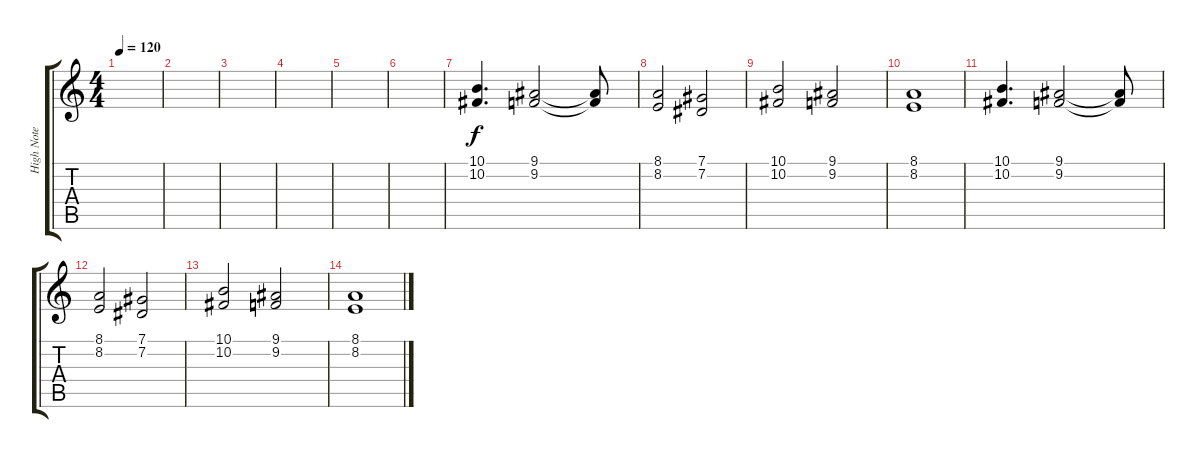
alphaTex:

\track ("High Note Sample" "High Note ") {instrument synthstrings2}
\staff {score tabs}
\tuning (Db4 Ab3 E3 B2 Gb2 B1) {hide}
\ts (4 4)
\tempo 120
\clef g2
\ks c
|
|
|
|
|
|
(10.1 10.2).4{d} (9.1 9.2).2 (9.1{t} 9.2{t}).8 |
(8.1 8.2).2 (7.1 7.2).2 |
(10.1 10.2).2 (9.1 9.2).2 |
(8.1 8.2).1 |
(10.1 10.2).4{d} (9.1 9.2).2 (9.1{t} 9.2{t}).8 |
(8.1 8.2).2 (7.1 7.2).2 |
(10.1 10.2).2 (9.1 9.2).2 |
(8.1 8.2).1
